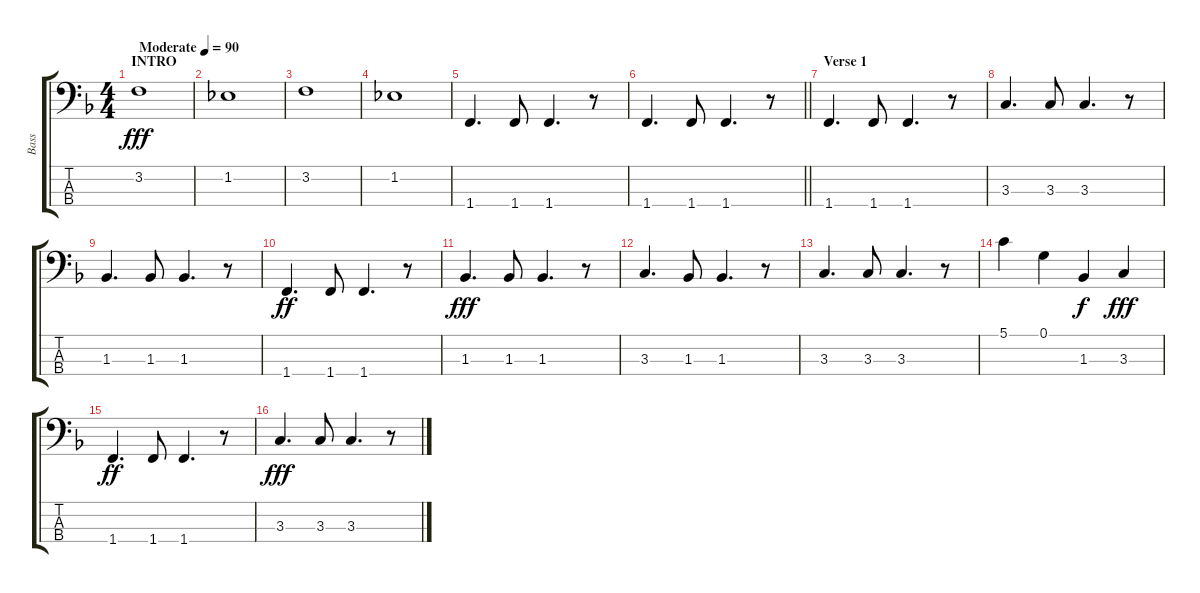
\track ("Bass" "Bass") {instrument electricbassfinger}
\staff {score tabs}
\tuning (G2 D2 A1 E1) {hide}
\ts (4 4)
\section ("" "INTRO")
\tempo (90 "Moderate")
\clef f4
\ks f
3.2.1{dy fff instrument electricbassfinger} |
1.2.1 |
3.2.1 |
1.2.1 |
1.4.4{d} 1.4.8 1.4.4{d} r.8 |
\barLineRight lightlight
1.4.4{d} 1.4.8 1.4.4{d} r.8 |
\section ("" "Verse 1")
1.4.4{d} 1.4.8 1.4.4{d} r.8 |
3.3.4{d} 3.3.8 3.3.4{d} r.8 |
1.3.4{d} 1.3.8 1.3.4{d} r.8 |
1.4.4{d dy ff} 1.4.8 1.4.4{d} r.8 |
1.3.4{d dy fff} 1.3.8 1.3.4{d} r.8 |
3.3.4{d} 1.3.8 1.3.4{d} r.8 |
3.3.4{d} 3.3.8 3.3.4{d} r.8 |
5.1.4 0.1.4 1.3.4{dy f} 3.3.4{dy fff} |
1.4.4{d dy ff} 1.4.8 1.4.4{d} r.8 |
3.3.4{d dy fff} 3.3.8 3.3.4{d} r.8
